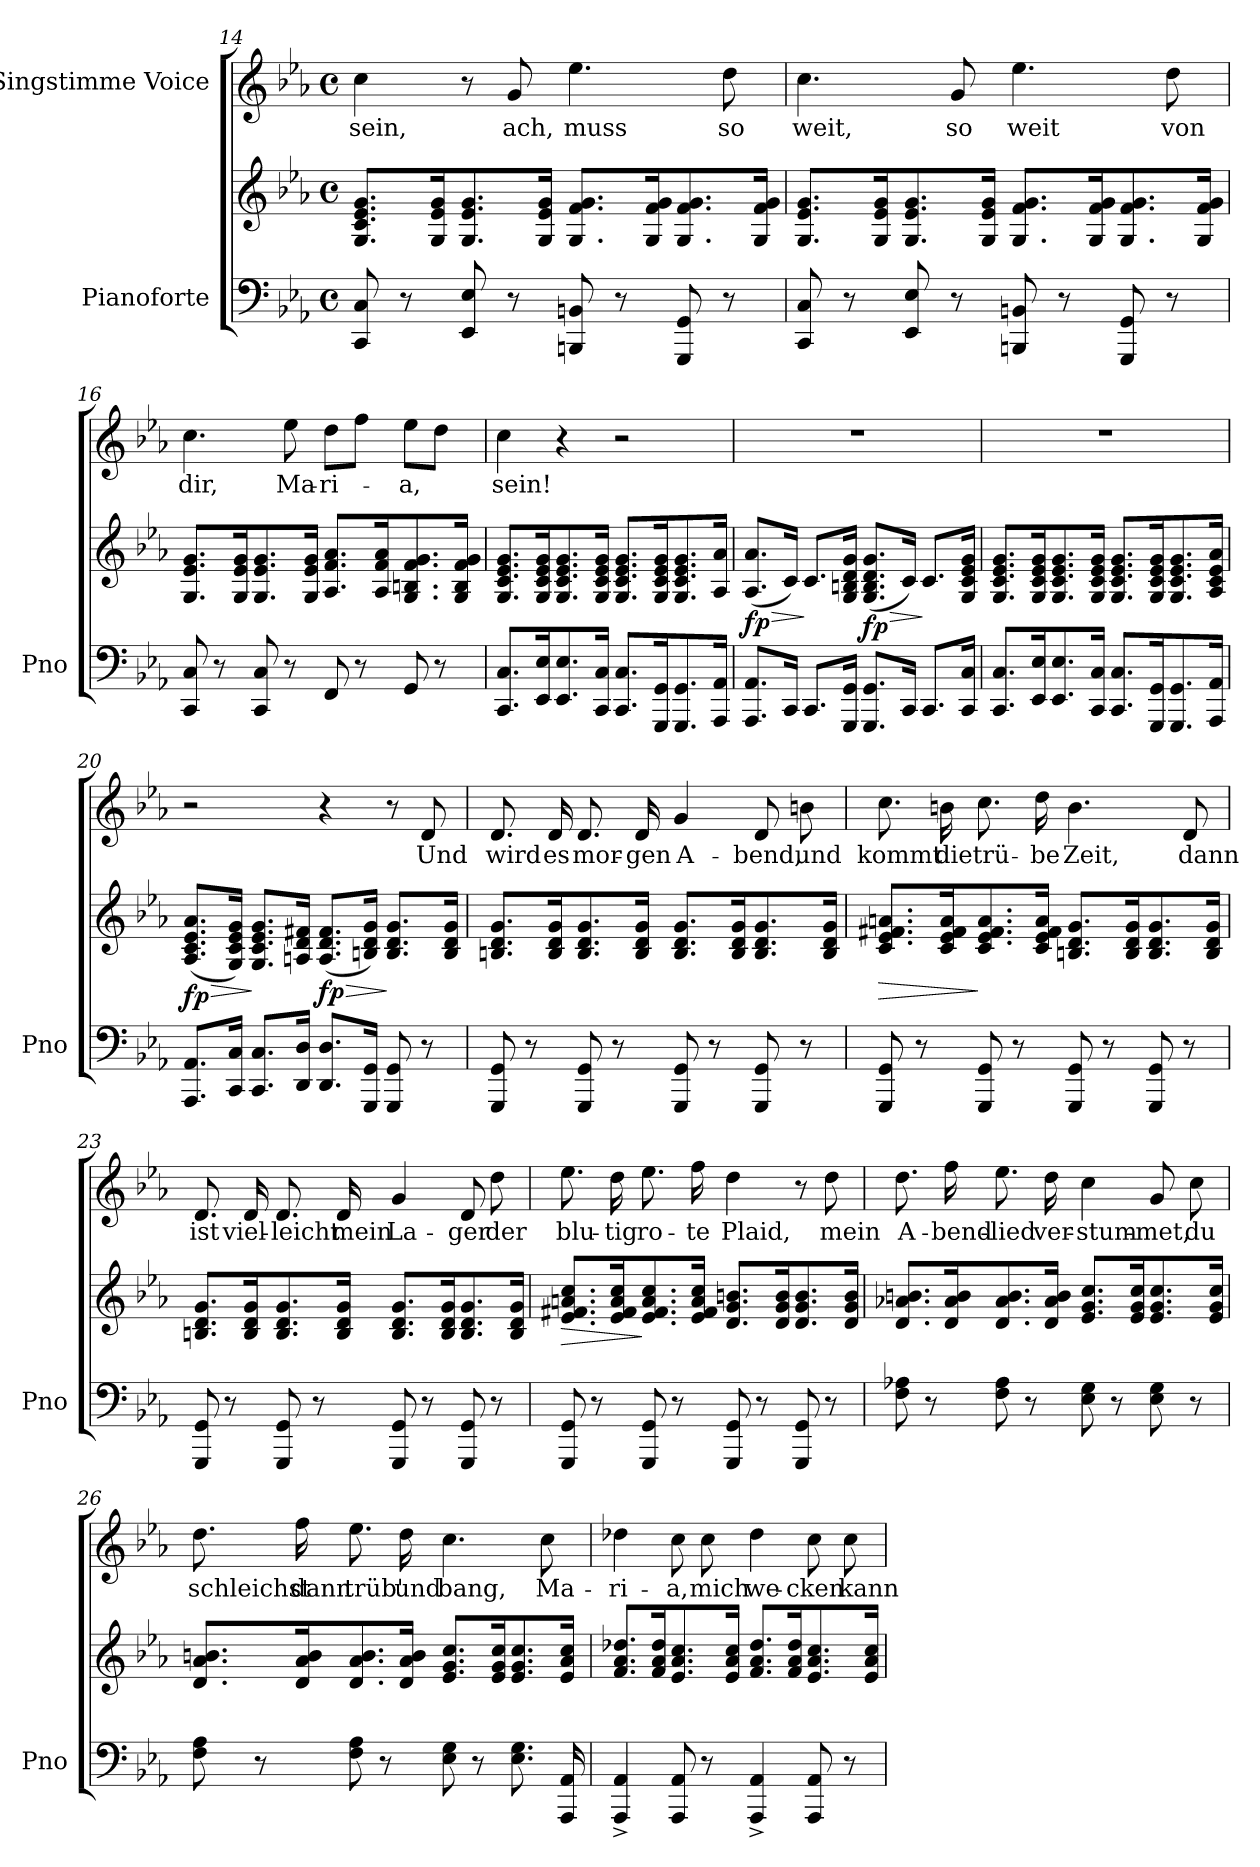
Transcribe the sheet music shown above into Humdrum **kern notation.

**kern	**kern	**dynam	**kern	**text
*part2	*part2	*part2	*part1	*part1
*staff3	*staff2	*staff2/3	*staff1	*staff1
*I"Pianoforte	*	*	*I"Singstimme Voice	*
*I'Pno	*	*	*	*
*clefF4	*clefG2	*	*clefG2	*
*k[b-e-a-]	*k[b-e-a-]	*	*k[b-e-a-]	*
*M4/4	*M4/4	*	*M4/4	*
*met(c)	*met(c)	*	*met(c)	*
=14	=14	=14	=14	=14
!	!	!	!	!LO:LY:b
8CC/ 8C/	8.G/ 8.c/ 8.e-/ 8.g/L	.	4cc\	sein,
8r	.	.	.	.
.	16G/ 16e-/ 16g/K	.	.	.
8EE-/ 8E-/	8.G/ 8.e-/ 8.g/	.	8r	.
!	!	!	!	!LO:LY:b
8r	.	.	8g/	ach,
.	16G/ 16e-/ 16g/Jk	.	.	.
!	!	!	!	!LO:LY:b
8BBBn/ 8BBn/	8.G/ 8.f/ 8.g/L	.	4.ee-\	muss
8r	.	.	.	.
.	16G/ 16f/ 16g/K	.	.	.
8GGG/ 8GG/	8.G/ 8.f/ 8.g/	.	.	.
!	!	!	!	!LO:LY:b
8r	.	.	8dd\	so
.	16G/ 16f/ 16g/Jk	.	.	.
!!LO:LB:g=z
=15	=15	=15	=15	=15
!	!	!	!	!LO:LY:b
8CC/ 8C/	8.G/ 8.e-/ 8.g/L	.	4.cc\	weit,
8r	.	.	.	.
.	16G/ 16e-/ 16g/K	.	.	.
8EE-/ 8E-/	8.G/ 8.e-/ 8.g/	.	.	.
!	!	!	!	!LO:LY:b
8r	.	.	8g/	so
.	16G/ 16e-/ 16g/Jk	.	.	.
!	!	!	!	!LO:LY:b
8BBBn/ 8BBn/	8.G/ 8.f/ 8.g/L	.	4.ee-\	weit
8r	.	.	.	.
.	16G/ 16f/ 16g/K	.	.	.
8GGG/ 8GG/	8.G/ 8.f/ 8.g/	.	.	.
!	!	!	!	!LO:LY:b
8r	.	.	8dd\	von
.	16G/ 16f/ 16g/Jk	.	.	.
=16	=16	=16	=16	=16
!	!	!	!	!LO:LY:b
8CC/ 8C/	8.G/ 8.e-/ 8.g/L	.	4.cc\	dir,
8r	.	.	.	.
.	16G/ 16e-/ 16g/K	.	.	.
8CC/ 8C/	8.G/ 8.e-/ 8.g/	.	.	.
!	!	!	!	!LO:LY:b
8r	.	.	8ee-\	Ma-
.	16G/ 16e-/ 16g/Jk	.	.	.
!	!	!	!	!LO:LY:b
8FF/	8.A-/ 8.f/ 8.a-/L	.	8dd\L	-ri-
8r	.	.	8ff\J	.
.	16A-/ 16f/ 16a-/K	.	.	.
!	!	!	!	!LO:LY:b
8GG/	8.G/ 8.Bn/ 8.f/ 8.g/	.	8ee-\L	-a,
8r	.	.	8dd\J	.
.	16G/ 16B/ 16f/ 16g/Jk	.	.	.
=17	=17	=17	=17	=17
!	!	!	!	!LO:LY:b
8.CC/ 8.C/L	8.G/ 8.c/ 8.e-/ 8.g/L	.	4cc\	sein!
16EE-/ 16E-/K	16G/ 16c/ 16e-/ 16g/K	.	.	.
8.EE-/ 8.E-/	8.G/ 8.c/ 8.e-/ 8.g/	.	4r	.
16CC/ 16C/Jk	16G/ 16c/ 16e-/ 16g/Jk	.	.	.
8.CC/ 8.C/L	8.G/ 8.c/ 8.e-/ 8.g/L	.	2r	.
16GGG/ 16GG/K	16G/ 16c/ 16e-/ 16g/K	.	.	.
8.GGG/ 8.GG/	8.G/ 8.c/ 8.e-/ 8.g/	.	.	.
16AAA-/ 16AA-/Jk	16A-/ 16a-/Jk	.	.	.
!!LO:LB:g=z
=18	=18	=18	=18	=18
!	!	!LO:HP:b	!	!
!	!	!LO:DY:n=1:b	!	!
8.AAA-/ 8.AA-/L	(8.A-/ 8.a-/L	> fp	1r	.
16CC/Jk	16c/Jk)	.	.	.
8.CC/L	8.c/L	]	.	.
16GGG/ 16GG/Jk	16G/ 16Bn/ 16d/ 16g/Jk	.	.	.
!	!	!LO:HP:b	!	!
!	!	!LO:DY:n=2:b	!	!
8.GGG/ 8.GG/L	(8.G/ 8.B/ 8.d/ 8.g/L	> fp	.	.
16CC/Jk	16c/Jk)	.	.	.
8.CC/L	8.c/L	]	.	.
16CC/ 16C/Jk	16G/ 16c/ 16e-/ 16g/Jk	.	.	.
=19	=19	=19	=19	=19
8.CC/ 8.C/L	8.G/ 8.c/ 8.e-/ 8.g/L	.	1r	.
16EE-/ 16E-/K	16G/ 16c/ 16e-/ 16g/K	.	.	.
8.EE-/ 8.E-/	8.G/ 8.c/ 8.e-/ 8.g/	.	.	.
16CC/ 16C/Jk	16G/ 16c/ 16e-/ 16g/Jk	.	.	.
8.CC/ 8.C/L	8.G/ 8.c/ 8.e-/ 8.g/L	.	.	.
16GGG/ 16GG/K	16G/ 16c/ 16e-/ 16g/K	.	.	.
8.GGG/ 8.GG/	8.G/ 8.c/ 8.e-/ 8.g/	.	.	.
16AAA-/ 16AA-/Jk	16A-/ 16c/ 16e-/ 16a-/Jk	.	.	.
=20	=20	=20	=20	=20
!	!	!LO:HP:b	!	!
!	!	!LO:DY:n=1:b	!	!
8.AAA-/ 8.AA-/L	(8.A-/ 8.c/ 8.e-/ 8.a-/L	> fp	2r	.
16CC/ 16C/Jk	16G/ 16c/ 16e-/ 16g/Jk)	.	.	.
8.CC/ 8.C/L	8.G/ 8.c/ 8.e-/ 8.g/L	]	.	.
16DD/ 16D/Jk	16An/ 16d/ 16f#X/Jk	.	.	.
!	!	!LO:HP:b	!	!
!	!	!LO:DY:n=2:b	!	!
8.DD/ 8.D/L	(8.A/ 8.d/ 8.f#/L	> fp	4r	.
16GGG/ 16GG/Jk	16Bn/ 16d/ 16g/Jk)	.	.	.
8GGG/ 8GG/	8.B/ 8.d/ 8.g/L	]	8r	.
!	!	!	!	!LO:LY:b
8r	.	.	8d/	Und
.	16B/ 16d/ 16g/Jk	.	.	.
!!LO:LB:g=z
=21	=21	=21	=21	=21
!	!	!	!	!LO:LY:b
8GGG/ 8GG/	8.Bn/ 8.d/ 8.g/L	.	8.d/	wird
8r	.	.	.	.
!	!	!	!	!LO:LY:b
.	16B/ 16d/ 16g/K	.	16d/	es
!	!	!	!	!LO:LY:b
8GGG/ 8GG/	8.B/ 8.d/ 8.g/	.	8.d/	mor-
8r	.	.	.	.
!	!	!	!	!LO:LY:b
.	16B/ 16d/ 16g/Jk	.	16d/	-gen
!	!	!	!	!LO:LY:b
8GGG/ 8GG/	8.B/ 8.d/ 8.g/L	.	4g/	A-
8r	.	.	.	.
.	16B/ 16d/ 16g/K	.	.	.
!	!	!	!	!LO:LY:b
8GGG/ 8GG/	8.B/ 8.d/ 8.g/	.	8d/	-bend,
!	!	!	!	!LO:LY:b
8r	.	.	8bn\	und
.	16B/ 16d/ 16g/Jk	.	.	.
=22	=22	=22	=22	=22
!	!	!LO:HP:b	!	!LO:LY:b
8GGG/ 8GG/	8.c/ 8.e-/ 8.f#X/ 8.an/L	>	8.cc\	kommt
8r	.	.	.	.
!	!	!	!	!LO:LY:b
.	16c/ 16e-/ 16f#/ 16a/K	.	16bn\	die
!	!	!	!	!LO:LY:b
8GGG/ 8GG/	8.c/ 8.e-/ 8.f#/ 8.a/	]	8.cc\	trü-
8r	.	.	.	.
!	!	!	!	!LO:LY:b
.	16c/ 16e-/ 16f#/ 16a/Jk	.	16dd\	-be
!	!	!	!	!LO:LY:b
8GGG/ 8GG/	8.Bn/ 8.d/ 8.g/L	.	4.b\	Zeit,
8r	.	.	.	.
.	16B/ 16d/ 16g/K	.	.	.
8GGG/ 8GG/	8.B/ 8.d/ 8.g/	.	.	.
!	!	!	!	!LO:LY:b
8r	.	.	8d/	dann
.	16B/ 16d/ 16g/Jk	.	.	.
=23	=23	=23	=23	=23
!	!	!	!	!LO:LY:b
8GGG/ 8GG/	8.Bn/ 8.d/ 8.g/L	.	8.d/	ist
8r	.	.	.	.
!	!	!	!	!LO:LY:b
.	16B/ 16d/ 16g/K	.	16d/	viel-
!	!	!	!	!LO:LY:b
8GGG/ 8GG/	8.B/ 8.d/ 8.g/	.	8.d/	-leicht
8r	.	.	.	.
!	!	!	!	!LO:LY:b
.	16B/ 16d/ 16g/Jk	.	16d/	mein
!	!	!	!	!LO:LY:b
8GGG/ 8GG/	8.B/ 8.d/ 8.g/L	.	4g/	La-
8r	.	.	.	.
.	16B/ 16d/ 16g/K	.	.	.
!	!	!	!	!LO:LY:b
8GGG/ 8GG/	8.B/ 8.d/ 8.g/	.	8d/	-ger
!	!	!	!	!LO:LY:b
8r	.	.	8dd\	der
.	16B/ 16d/ 16g/Jk	.	.	.
!!LO:PB:g=z
=24	=24	=24	=24	=24
!	!	!LO:HP:b	!	!LO:LY:b
8GGG/ 8GG/	8.e-/ 8.f#X/ 8.an/ 8.cc/L	>	8.ee-\	blu-
8r	.	.	.	.
!	!	!	!	!LO:LY:b
.	16e-/ 16f#/ 16a/ 16cc/K	.	16dd\	-tig
!	!	!	!	!LO:LY:b
8GGG/ 8GG/	8.e-/ 8.f#/ 8.a/ 8.cc/	]	8.ee-\	ro-
8r	.	.	.	.
!	!	!	!	!LO:LY:b
.	16e-/ 16f#/ 16a/ 16cc/Jk	.	16ff\	-te
!	!	!	!	!LO:LY:b
8GGG/ 8GG/	8.d/ 8.g/ 8.bn/L	.	4dd\	Plaid,
8r	.	.	.	.
.	16d/ 16g/ 16b/K	.	.	.
8GGG/ 8GG/	8.d/ 8.g/ 8.b/	.	8r	.
!	!	!	!	!LO:LY:b
8r	.	.	8dd\	mein
.	16d/ 16g/ 16b/Jk	.	.	.
=25	=25	=25	=25	=25
!	!	!	!	!LO:LY:b
8F\ 8A-X\	8.d/ 8.a-X/ 8.bn/L	.	8.dd\	A-
8r	.	.	.	.
!	!	!	!	!LO:LY:b
.	16d/ 16a-/ 16b/K	.	16ff\	-bend-
!	!	!	!	!LO:LY:b
8F\ 8A-\	8.d/ 8.a-/ 8.b/	.	8.ee-\	-lied
8r	.	.	.	.
!	!	!	!	!LO:LY:b
.	16d/ 16a-/ 16b/Jk	.	16dd\	ver-
!	!	!	!	!LO:LY:b
8E-\ 8G\	8.e-/ 8.g/ 8.cc/L	.	4cc\	-stum-
8r	.	.	.	.
.	16e-/ 16g/ 16cc/K	.	.	.
!	!	!	!	!LO:LY:b
8E-\ 8G\	8.e-/ 8.g/ 8.cc/	.	8g/	-met,
!	!	!	!	!LO:LY:b
8r	.	.	8cc\	du
.	16e-/ 16g/ 16cc/Jk	.	.	.
=26	=26	=26	=26	=26
!	!	!	!	!LO:LY:b
8F\ 8A-\	8.d/ 8.a-/ 8.bn/L	.	8.dd\	schleichst
8r	.	.	.	.
!	!	!	!	!LO:LY:b
.	16d/ 16a-/ 16b/K	.	16ff\	dann
!	!	!	!	!LO:LY:b
8F\ 8A-\	8.d/ 8.a-/ 8.b/	.	8.ee-\	trüb'
8r	.	.	.	.
!	!	!	!	!LO:LY:b
.	16d/ 16a-/ 16b/Jk	.	16dd\	und
!	!	!	!	!LO:LY:b
8E-\ 8G\	8.e-/ 8.g/ 8.cc/L	.	4.cc\	bang,
8r	.	.	.	.
.	16e-/ 16g/ 16cc/K	.	.	.
8.E-\ 8.G\	8.e-/ 8.g/ 8.cc/	.	.	.
!	!	!	!	!LO:LY:b
.	.	.	8cc\	Ma-
16AAA-/ 16AA-/	16e-/ 16a-/ 16cc/Jk	.	.	.
!!LO:LB:g=z
=27	=27	=27	=27	=27
!	!	!	!	!LO:LY:b
4AAA-/^> 4AA-/^>	8.f/ 8.a-/ 8.dd-X/L	.	4dd-X\	-ri-
.	16f/ 16a-/ 16dd-/K	.	.	.
!	!	!	!	!LO:LY:b
8AAA-/ 8AA-/	8.e-/ 8.a-/ 8.cc/	.	8cc\	-a,
!	!	!	!	!LO:LY:b
8r	.	.	8cc\	mich
.	16e-/ 16a-/ 16cc/Jk	.	.	.
!	!	!	!	!LO:LY:b
4AAA-/^> 4AA-/^>	8.f/ 8.a-/ 8.dd-/L	.	4dd-\	we-
.	16f/ 16a-/ 16dd-/K	.	.	.
!	!	!	!	!LO:LY:b
8AAA-/ 8AA-/	8.e-/ 8.a-/ 8.cc/	.	8cc\	-cken
!	!	!	!	!LO:LY:b
8r	.	.	8cc\	kann
.	16e-/ 16a-/ 16cc/Jk	.	.	.
=	=	=	=	=
*-	*-	*-	*-	*-
